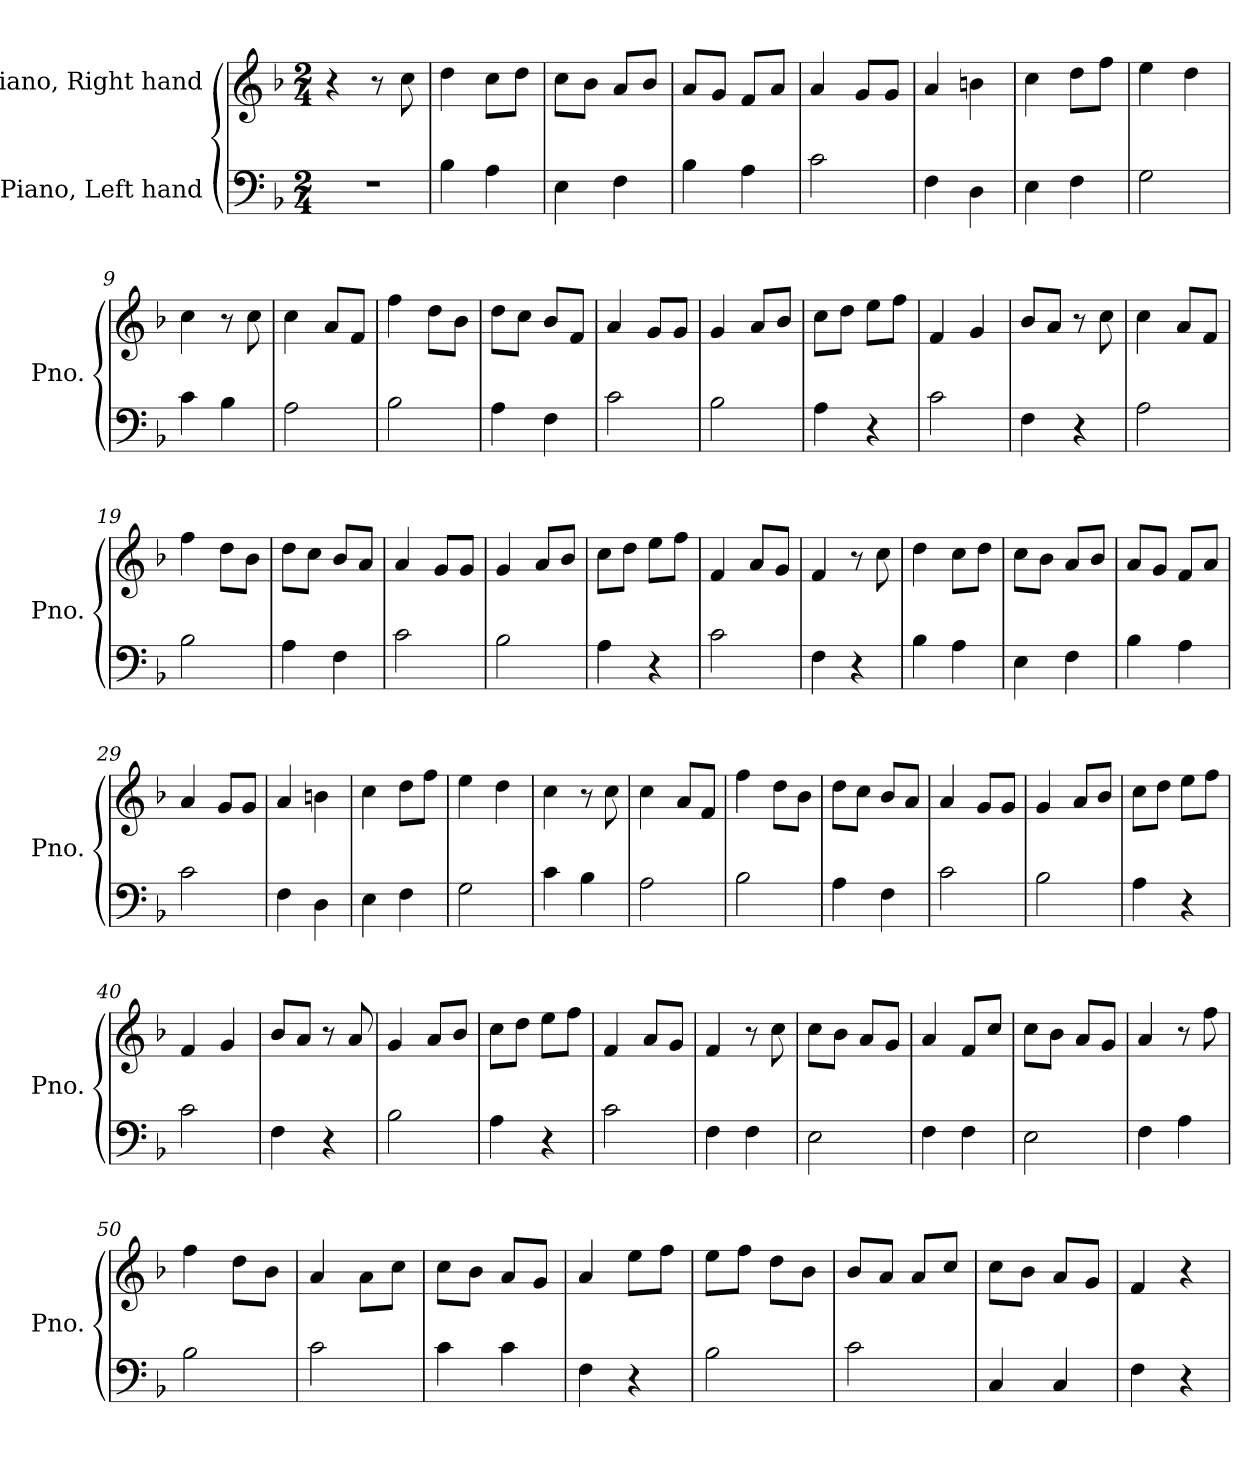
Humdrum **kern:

**kern	**kern
*part2	*part1
*staff2	*staff1
*I"Piano, Left hand	*I"Piano, Right hand
*I'Pno.	*I'Pno.
*clefF4	*clefG2
*k[b-]	*k[b-]
*M2/4	*M2/4
*MM120	*MM120
=1	=1
2r	4r
.	8r
.	8cc\
=2	=2
4B-\	4dd\
4A\	8cc\L
.	8dd\J
=3	=3
4E\	8cc\L
.	8b-\J
4F\	8a/L
.	8b-/J
=4	=4
4B-\	8a/L
.	8g/J
4A\	8f/L
.	8a/J
=5	=5
2c\	4a/
.	8g/L
.	8g/J
=6	=6
4F\	4a/
4D\	4bn\
=7	=7
4E\	4cc\
4F\	8dd\L
.	8ff\J
=8	=8
2G\	4ee\
.	4dd\
!!LO:LB:g=z
=9	=9
4c\	4cc\
4B-\	8r
.	8cc\
=10	=10
2A\	4cc\
.	8a/L
.	8f/J
=11	=11
2B-\	4ff\
.	8dd\L
.	8b-\J
=12	=12
4A\	8dd\L
.	8cc\J
4F\	8b-/L
.	8f/J
=13	=13
2c\	4a/
.	8g/L
.	8g/J
=14	=14
2B-\	4g/
.	8a/L
.	8b-/J
=15	=15
4A\	8cc\L
.	8dd\J
4r	8ee\L
.	8ff\J
=16	=16
2c\	4f/
.	4g/
=17	=17
4F\	8b-/L
.	8a/J
4r	8r
.	8cc\
=18	=18
2A\	4cc\
.	8a/L
.	8f/J
!!LO:LB:g=z
=19	=19
2B-\	4ff\
.	8dd\L
.	8b-\J
=20	=20
4A\	8dd\L
.	8cc\J
4F\	8b-/L
.	8a/J
=21	=21
2c\	4a/
.	8g/L
.	8g/J
=22	=22
2B-\	4g/
.	8a/L
.	8b-/J
=23	=23
4A\	8cc\L
.	8dd\J
4r	8ee\L
.	8ff\J
=24	=24
2c\	4f/
.	8a/L
.	8g/J
=25	=25
4F\	4f/
4r	8r
.	8cc\
=26	=26
4B-\	4dd\
4A\	8cc\L
.	8dd\J
=27	=27
4E\	8cc\L
.	8b-\J
4F\	8a/L
.	8b-/J
!!LO:LB:g=z
=28	=28
4B-\	8a/L
.	8g/J
4A\	8f/L
.	8a/J
=29	=29
2c\	4a/
.	8g/L
.	8g/J
=30	=30
4F\	4a/
4D\	4bn\
=31	=31
4E\	4cc\
4F\	8dd\L
.	8ff\J
=32	=32
2G\	4ee\
.	4dd\
=33	=33
4c\	4cc\
4B-\	8r
.	8cc\
=34	=34
2A\	4cc\
.	8a/L
.	8f/J
=35	=35
2B-\	4ff\
.	8dd\L
.	8b-\J
=36	=36
4A\	8dd\L
.	8cc\J
4F\	8b-/L
.	8a/J
=37	=37
2c\	4a/
.	8g/L
.	8g/J
!!LO:LB:g=z
=38	=38
2B-\	4g/
.	8a/L
.	8b-/J
=39	=39
4A\	8cc\L
.	8dd\J
4r	8ee\L
.	8ff\J
=40	=40
2c\	4f/
.	4g/
=41	=41
4F\	8b-/L
.	8a/J
4r	8r
.	8a/
=42	=42
2B-\	4g/
.	8a/L
.	8b-/J
=43	=43
4A\	8cc\L
.	8dd\J
4r	8ee\L
.	8ff\J
=44	=44
2c\	4f/
.	8a/L
.	8g/J
=45	=45
4F\	4f/
4F\	8r
.	8cc\
=46	=46
2E\	8cc\L
.	8b-\J
.	8a/L
.	8g/J
!!LO:LB:g=z
=47	=47
4F\	4a/
4F\	8f/L
.	8cc/J
=48	=48
2E\	8cc\L
.	8b-\J
.	8a/L
.	8g/J
=49	=49
4F\	4a/
4A\	8r
.	8ff\
=50	=50
2B-\	4ff\
.	8dd\L
.	8b-\J
=51	=51
2c\	4a/
.	8a\L
.	8cc\J
=52	=52
4c\	8cc\L
.	8b-\J
4c\	8a/L
.	8g/J
=53	=53
4F\	4a/
4r	8ee\L
.	8ff\J
=54	=54
2B-\	8ee\L
.	8ff\J
.	8dd\L
.	8b-\J
=55	=55
2c\	8b-/L
.	8a/J
.	8a/L
.	8cc/J
!!LO:PB:g=z
=56	=56
4C/	8cc\L
.	8b-\J
4C/	8a/L
.	8g/J
=57	=57
4F\	4f/
4r	4r
=	=
*-	*-
